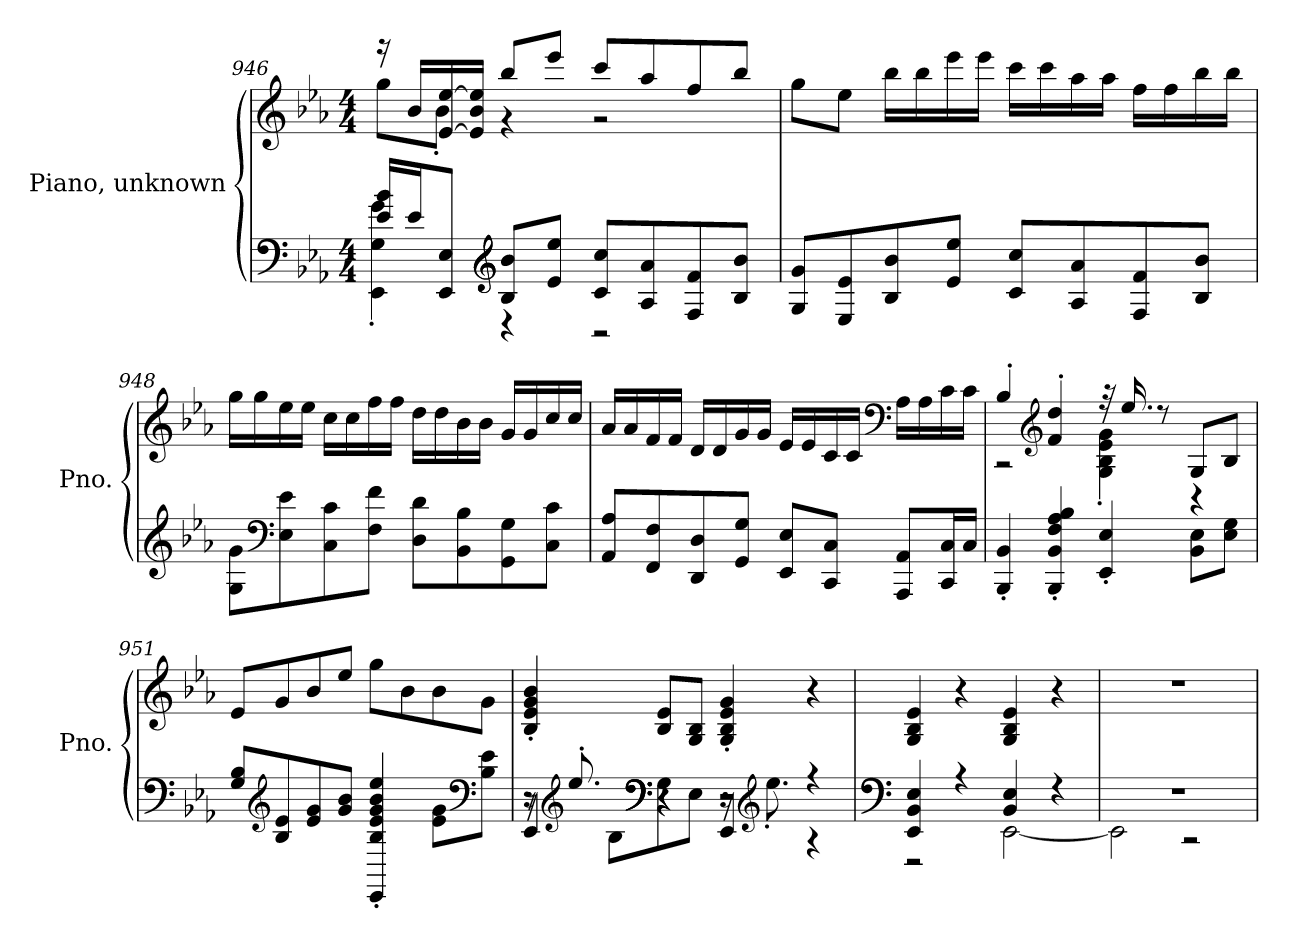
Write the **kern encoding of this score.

**kern	**kern
*part1	*part1
*staff2	*staff1
*I"Piano, unknown	*
*I'Pno.	*
*clefF4	*clefG2
*k[b-e-a-]	*k[b-e-a-]
*M4/4	*M4/4
=946	=946
*^	*^
16e-/ 16b-/LL	4EE-\' 4G\' 4g\'	16r	8gg\L
16e-/J	.	16b-/LL	.
8EE-/ 8E-/J	.	[16e-/ [16ee-/	8b-'\J
.	.	16e-/] 16b-/ 16ee-/]JJ	.
*clefG2	*	*	*
8B-/ 8b-/L	4r	8bb-/L	4r
8e-/ 8ee-/J	.	8eee-/J	.
8c/ 8cc/L	2r	8ccc/L	2r
8A-/ 8a-/	.	8aa-/	.
8F/ 8f/	.	8ff/	.
8B-/ 8b-/J	.	8bb-/J	.
*v	*v	*	*
*	*v	*v
!!LO:LB:g=z
=947	=947
8G/ 8g/L	8gg\L
8E-/ 8e-/	8ee-\J
8B-/ 8b-/	16bb-\LL
.	16bb-\
8e-/ 8ee-/J	16eee-\
.	16eee-\JJ
8c/ 8cc/L	16ccc\LL
.	16ccc\
8A-/ 8a-/	16aa-\
.	16aa-\JJ
8F/ 8f/	16ff\LL
.	16ff\
8B-/ 8b-/J	16bb-\
.	16bb-\JJ
=948	=948
8G\ 8g\L	16gg\LL
.	16gg\
*clefF4	*
8E-\ 8e-\	16ee-\
.	16ee-\JJ
8C\ 8c\	16cc\LL
.	16cc\
8F\ 8f\J	16ff\
.	16ff\JJ
8D\ 8d\L	16dd\LL
.	16dd\
8BB-\ 8B-\	16b-\
.	16b-\JJ
8GG\ 8G\	16g/LL
.	16g/
8C\ 8c\J	16cc/
.	16cc/JJ
!!LO:LB:g=z
=949	=949
8AA-/ 8A-/L	16a-/LL
.	16a-/
8FF/ 8F/	16f/
.	16f/JJ
8DD/ 8D/	16d/LL
.	16d/
8GG/ 8G/J	16g/
.	16g/JJ
8EE-/ 8E-/L	16e-/LL
.	16e-/
8CC/ 8C/J	16c/
.	16c/JJ
*	*clefF4
8AAA-/ 8AA-/L	16A-\LL
.	16A-\
16CC/ 16C/L	16c\
16C/JJ	16c\JJ
=950	=950
*	*^
4BBB-/' 4BB-/'	4B-'/	2r
*	*clefG2	*
4BBB-/' 4BB-/' 4F/' 4A-/' 4B-/'	4f/' 4dd/'	.
4EE-/' 4E-/'	32r	4G\' 4B-\' 4e-\' 4g\'
.	16.ee-/	.
.	8r	.
8BB-\ 8E-\L	8G/L	4r
8E-\ 8G\J	8B-/J	.
*	*v	*v
=951	=951
8G/ 8B-/L	8e-/L
*clefG2	*
8B-/ 8e-/	8g/
8e-/ 8g/	8b-/
8g/ 8b-/J	8ee-/J
4EE-/' 4B-/' 4e-/' 4g/' 4b-/' 4ee-/'	8gg\L
.	8b-\
8e-\ 8g\L	8b-\
*clefF4	*
8B-\ 8e-\J	8g\J
!!LO:LB:g=z
=952	=952
*^	*
*	*^	*
16r	8r	4EE-/	4B-/' 4e-/' 4g/' 4b-/'
*clefG2	*	*	*
8.ee-'/	.	.	.
.	8B-\L	.	.
*clefF4	*	*	*
4r	8G\	4r	8B-/ 8e-/L
.	8E-\J	.	8G/ 8B-/J
2r	16r	4EE-/	4G/' 4B-/' 4e-/' 4g/'
*clefG2	*	*	*
.	8.ee-'\	.	.
.	4r	4r	4r
*v	*v	*v	*
=953	=953
*clefF4	*
*^	*
4EE-/ 4BB-/ 4E-/	2r	4G/ 4B-/ 4e-/
4r	.	4r
4BB-/ 4E-/	[2EE-\	4G/ 4B-/ 4e-/
4r	.	4r
=954	=954	=954
1r	2EE-\]	1r
.	2r	.
*v	*v	*
=	=
*-	*-
